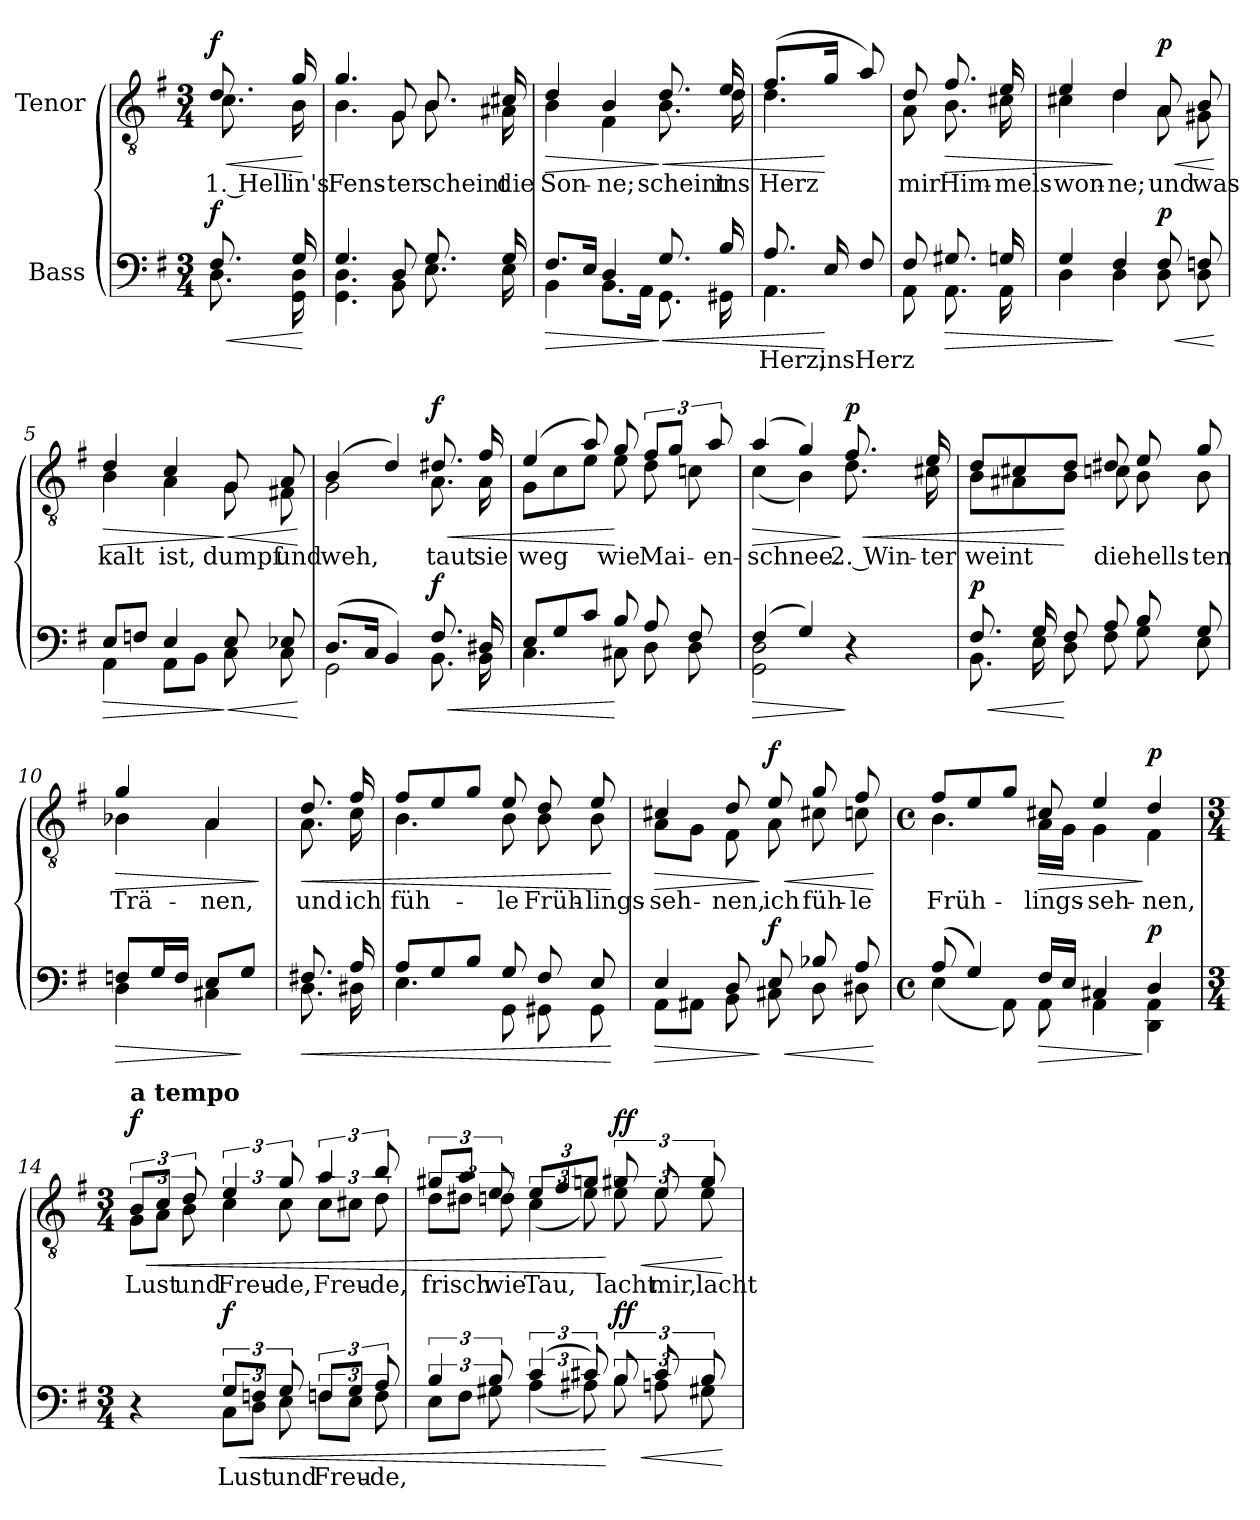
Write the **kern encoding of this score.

**kern	**text	**dynam	**kern	**text	**dynam
*part2	*part2	*part2	*part1	*part1	*part1
*staff2	*staff2	*staff2	*staff1	*staff1	*staff1
*I"Bass	*	*	*I"Tenor	*	*
*clefF4	*	*	*clefGv2	*	*
*k[f#]	*	*	*k[f#]	*	*
*M3/4	*	*	*M3/4	*	*
=	=	=	=	=	=
!	!	!	!LO:TX:a:B:t=Bewegt	!	!
!	!	!LO:HP:b	!	!LO:LY:b	!LO:HP:b
*^	*	*	*^	*	*
!	!	!	!LO:DY:n=1:b	!	!	!	!LO:DY:n=1:a
8.F#/	8.D\	.	< f	8.d/	8.c\	1. Hell	< f
!	!	!	!	!	!	!LO:LY:b	!
16G/	16GG\ 16D\	.	.	16g/	16B\	in's	.
*v	*v	*	*	*	*	*	*
*	*	*	*v	*v	*	*
.	.	[	.	.	[
=1	=1	=1	=1	=1	=1
*^	*	*	*	*	*
!	!	!	!	!	!LO:LY:b	!
*	*	*	*	*^	*	*
4.G/	4.GG\ 4.D\	.	.	4.g/	4.B\	Fens-	.
!	!	!	!	!	!	!LO:LY:b	!
8D/	8BB\	.	.	8G/	8G\	-ter	.
!	!	!	!	!	!	!LO:LY:b	!
8.G/	8.E\	.	.	8.B/	8.B\	scheint	.
!	!	!	!	!	!	!LO:LY:b	!
16G/	16E\	.	.	16c#X/	16A#X\	die	.
=2	=2	=2	=2	=2	=2	=2	=2
!	!	!	!LO:HP:b	!	!	!LO:LY:b	!LO:HP:b
8.F#/L	4BB\	.	>	4d/	4B\	Son-	>
16E/Jk	.	.	.	.	.	.	.
!	!	!	!	!	!	!LO:LY:b	!
4D/	8.BB\L	.	.	4B/	4F#\	-ne;	.
.	16AA\Jk	.	.	.	.	.	.
!	!	!	!LO:HP:n=1:b	!	!	!LO:LY:b	!LO:HP:n=1:b
8.G/	8.GG\	.	] <	8.d/	8.B\	scheint	] <
!	!	!	!	!	!	!LO:LY:b	!
16B/	16GG#X\	.	.	16e/	16d\	ins	.
=3	=3	=3	=3	=3	=3	=3	=3
!	!	!LO:LY:b	!	!	!	!LO:LY:b	!
8.A/	4.AA\	Herz,	.	(8.f#/L	4.d\	Herz	.
!	!	!LO:LY:b	!	!	!	!	!
16E/	.	ins	[	16g/Jk	.	.	[
!	!	!LO:LY:b	!	!	!	!	!
8F#/	.	Herz	.	8a/)	.	.	.
!!LO:LB:g=z	!!
=3X1	=3X1	=3X1	=3X1	=3X1	=3X1	=3X1	=3X1
!	!	!	!	!	!	!LO:LY:b	!
8F#/	8AA\	.	.	8d/	8A\	mir	.
!	!	!	!LO:HP:b	!	!	!LO:LY:b	!LO:HP:b
8.G#X/	8.AA\	.	>	8.f#/	8.B\	Him-	>
!	!	!	!	!	!	!LO:LY:b	!
16Gn/	16AA\	.	.	16e/	16c#X\	-mels-	.
=4	=4	=4	=4	=4	=4	=4	=4
!	!	!	!	!	!	!LO:LY:b	!
4G/	4D\	.	.	4e/	4c#X\	-won-	.
!	!	!	!	!	!	!LO:LY:b	!
4F#/	4D\	.	]	4d/	4d\	-ne;	]
!	!	!	!LO:HP:b	!	!	!LO:LY:b	!LO:HP:b
!	!	!	!LO:DY:n=1:b	!	!	!	!LO:DY:n=1:a
8F#/	8D\	.	< p	8A/	8A\	und	< p
!	!	!	!	!	!	!LO:LY:b	!
8Fn/	8D\	.	.	8B/	8G#X\	was	.
*v	*v	*	*	*	*	*	*
*	*	*	*v	*v	*	*
.	.	[	.	.	[
=5	=5	=5	=5	=5	=5
!	!	!LO:HP:b	!	!LO:LY:b	!LO:HP:b
*^	*	*	*^	*	*
8E/L	4AA\	.	>	4d/	4B\	kalt	>
8Fn/J	.	.	.	.	.	.	.
!	!	!	!	!	!	!LO:LY:b	!
4E/	8AA\L	.	.	4c/	4A\	ist,	.
.	8BB\J	.	.	.	.	.	.
!	!	!	!LO:HP:n=1:b	!	!	!LO:LY:b	!LO:HP:n=1:b
8E/	8C\	.	] <	8G/	8G\	dumpf	] <
!	!	!	!	!	!	!LO:LY:b	!
8E-X/	8C\	.	.	8A/	8F#X\	und	.
*v	*v	*	*	*	*	*	*
*	*	*	*v	*v	*	*
.	.	[	.	.	[
=6	=6	=6	=6	=6	=6
*^	*	*	*	*	*
!	!	!	!	!	!LO:LY:b	!
*	*	*	*	*^	*	*
(8.D/L	2GG\	.	.	(4B/	2G\	weh,	.
16C/Jk	.	.	.	.	.	.	.
4BB/)	.	.	.	4d/)	.	.	.
!	!	!	!LO:HP:b	!	!	!LO:LY:b	!LO:HP:b
!	!	!	!LO:DY:n=1:b	!	!	!	!LO:DY:n=1:a
8.F#/	8.BB\	.	< f	8.d#X/	8.A\	taut	< f
!	!	!	!	!	!	!LO:LY:b	!
16D#X/	16BB\	.	.	16f#/	16A\	sie	.
!!LO:LB:g=z	!!
=7	=7	=7	=7	=7	=7	=7	=7
!	!	!	!	!	!	!LO:LY:b	!
8E/L	4.C\	.	.	(4e/	8G\L	weg	.
8G/	.	.	.	.	8c\	.	.
8c/J	.	.	.	8a/)	8e\J	.	.
!	!	!	!	!	!	!LO:LY:b	!
8B/	8C#X\	.	[	8g/	8e\	wie	[
!	!	!	!	!	!	!LO:LY:b	!
8A/	8D\	.	.	12f#/L	8d\	Mai-	.
.	.	.	.	12g/J	.	.	.
8F#/	8D\	.	.	.	8cn\	.	.
!	!	!	!	!	!	!LO:LY:b	!
.	.	.	.	12a/	.	-en-	.
=8	=8	=8	=8	=8	=8	=8	=8
!	!	!	!LO:HP:b	!	!	!LO:LY:b	!LO:HP:b
(4F#/	2GG\ 2D\	.	>	(4a/	(4c\	-schnee.	>
4G/)	.	.	.	4g/)	4B\)	.	.
!	!	!	!	!	!	!LO:LY:b	!LO:HP:n=1:b
!	!	!	!	!	!	!	!LO:DY:n=1:a
4r	4ryy	.	]	8.f#/	8.d\	2. Win-	] < p
!	!	!	!	!	!	!LO:LY:b	!
.	.	.	.	16e/	16c#X\	-ter	.
=9	=9	=9	=9	=9	=9	=9	=9
!	!	!	!LO:HP:b	!	!	!LO:LY:b	!
!	!	!	!LO:DY:n=1:b	!	!	!	!
8.F#/	8.BB\	.	< p	8d/L	8B\L	weint	.
.	.	.	.	8c#X/	8A#X\	.	.
16G/	16E\	.	.	.	.	.	.
8F#/	8D\	.	[	8d/J	8B\J	.	[
!	!	!	!	!	!	!LO:LY:b	!
8A/	8F#\	.	.	8d#X/	8cn\	die	.
!	!	!	!	!	!	!LO:LY:b	!
8B/	8G\	.	.	8e/	8B\	hells-	.
!	!	!	!	!	!	!LO:LY:b	!
8G/	8E\	.	.	8g/	8B\	-ten	.
=10	=10	=10	=10	=10	=10	=10	=10
!	!	!	!LO:HP:b	!	!	!LO:LY:b	!LO:HP:b
8Fn/L	4D\	.	>	4g/	4B-X\	Trä-	>
16G/L	.	.	.	.	.	.	.
16F/JJ	.	.	.	.	.	.	.
!	!	!	!	!	!	!LO:LY:b	!
8E/L	4C#X\	.	.	4A/	4A\	-nen,	.
8G/J	.	.	]	.	.	.	.
*v	*v	*	*	*	*	*	*
*	*	*	*v	*v	*	*
.	.	.	.	.	]
!!LO:LB:g=z
=10X2	=10X2	=10X2	=10X2	=10X2	=10X2
!	!	!LO:HP:b	!	!LO:LY:b	!LO:HP:b
*^	*	*	*^	*	*
8.F#X/	8.D\	.	<	8.d/	8.A\	und	<
!	!	!	!	!	!	!LO:LY:b	!
16A/	16D#X\	.	.	16f#/	16c\	ich	.
=11	=11	=11	=11	=11	=11	=11	=11
!	!	!	!	!	!	!LO:LY:b	!
8A/L	4.E\	.	.	8f#/L	4.B\	füh-	.
8G/	.	.	.	8e/	.	.	.
8B/J	.	.	.	8g/J	.	.	.
!	!	!	!	!	!	!LO:LY:b	!
8G/	8GG\	.	.	8e/	8B\	-le	.
!	!	!	!	!	!	!LO:LY:b	!
8F#/	8GG#X\	.	.	8d/	8B\	Früh-	.
!	!	!	!	!	!	!LO:LY:b	!
8E/	8GG#\	.	.	8e/	8B\	-lings-	.
*v	*v	*	*	*	*	*	*
*	*	*	*v	*v	*	*
.	.	[	.	.	[
=12	=12	=12	=12	=12	=12
!	!	!LO:HP:b	!	!LO:LY:b	!LO:HP:b
*^	*	*	*^	*	*
4E/	8AA\L	.	>	4c#X/	8A\L	-seh-	>
.	8AA#X\J	.	.	.	8G\J	.	.
!	!	!	!	!	!	!LO:LY:b	!
8D/	8BB\	.	.	8d/	8F#\	-nen,	.
!	!	!	!LO:HP:n=1:b	!	!	!LO:LY:b	!LO:HP:n=1:b
!	!	!	!LO:DY:n=1:b	!	!	!	!LO:DY:n=1:a
8E/	8C#X\	.	] < f	8e/	8A\	ich	] < f
!	!	!	!	!	!	!LO:LY:b	!
8B-X/	8D\	.	.	8g/	8c#X\	füh-	.
!	!	!	!	!	!	!LO:LY:b	!
8A/	8D#X\	.	.	8f#/	8cn\	-le	.
*v	*v	*	*	*	*	*	*
*	*	*	*v	*v	*	*
.	.	[	.	.	[
=13	=13	=13	=13	=13	=13
*M4/4	*	*	*M4/4	*	*
*met(c)	*	*	*met(c)	*	*
*^	*	*	*	*	*
!	!	!	!	!LO:TX:a:B:t=poco ritardando	!	!
!	!	!	!	!	!LO:LY:b	!
*	*	*	*	*^	*	*
(8A/	(4E\	.	.	8f#/L	4.B\	Früh-	.
4G/)	.	.	.	8e/	.	.	.
.	8AA\)	.	.	8g/J	.	.	.
!	!	!	!LO:HP:b	!	!	!LO:LY:b	!LO:HP:b
16F#/LL	8AA\	.	>	8c#X/	16A\LL	-lings-	>
16E/JJ	.	.	.	.	16G\JJ	.	.
!	!	!	!	!	!	!LO:LY:b	!
4C#X/	4AA\	.	.	4e/	4G\	-seh-	.
!	!	!	!LO:DY:n=1:b	!	!	!LO:LY:b	!LO:DY:n=1:a
4D/	4DD\ 4AA\	.	] p	4d/	4F#\	-nen,	] p
!!LO:LB:g=z	!!
=14	=14	=14	=14	=14	=14	=14	=14
*M3/4	*	*	*	*M3/4	*	*	*
!	!	!	!	!LO:TX:a:B:t=a tempo	!	!	!
!	!	!	!	!	!	!LO:LY:b	!LO:HP:b
!	!	!	!	!	!	!	!LO:DY:n=1:a
4r	4ryy	.	.	12B/L	12G\L	Lust	< f
.	.	.	.	12c/J	12A\J	.	.
!	!	!	!	!	!	!LO:LY:b	!
.	.	.	.	12d/	12B\	und	.
!	!	!LO:LY:b	!LO:HP:b	!	!	!LO:LY:b	!
!	!	!	!LO:DY:n=1:b	!	!	!	!
12G/L	12C\L	Lust	< f	6e/	6c\	Freu-	.
12Fn/J	12D\J	.	.	.	.	.	.
!	!	!LO:LY:b	!	!	!	!LO:LY:b	!
12G/	12E\	und	.	12g/	12c\	-de,	.
!	!	!LO:LY:b	!	!	!	!LO:LY:b	!
12Fn/L	12F\L	Freu-	.	6a/	12c\L	Freu-	.
12G/J	12E\J	.	.	.	12c#X\J	.	.
!	!	!LO:LY:b	!	!	!	!LO:LY:b	!
12A/	12F\	-de,	.	12b/	12d\	de,	.
=15	=15	=15	=15	=15	=15	=15	=15
!	!	!	!	!	!	!LO:LY:b	!
6B/	12E\L	.	.	12g#X/L	12d\L	-frisch	.
.	12F#\J	.	.	12a/J	12d#X\J	.	.
!	!	!	!	!	!	!LO:LY:b	!
12B/	12G#X\	.	.	12e/	12dn\	wie	.
!	!	!	!	!	!	!LO:LY:b	!
(6c/	(6A\	.	.	12e/L	(6c\	Tau,	.
.	.	.	.	12f#/	.	.	.
12c#X/)	12A#X\)	.	.	12gn/J	12e\)	.	.
!	!	!	!LO:HP:n=1:b	!	!	!LO:LY:b	!LO:HP:n=1:b
!	!	!	!LO:DY:n=1:b	!	!	!	!LO:DY:n=1:a
12B/	12B\	.	[ < ff	12g#X/	12e\	lacht	[ < ff
!	!	!	!	!	!	!LO:LY:b	!
12c#/	12An\	.	.	12e/	12e\	mir,	.
!	!	!	!	!	!	!LO:LY:b	!
12B/	12G#X\	.	.	12g#/	12e\	lacht	.
*v	*v	*	*	*	*	*	*
*	*	*	*v	*v	*	*
.	.	[	.	.	[
=	=	=	=	=	=
*-	*-	*-	*-	*-	*-
